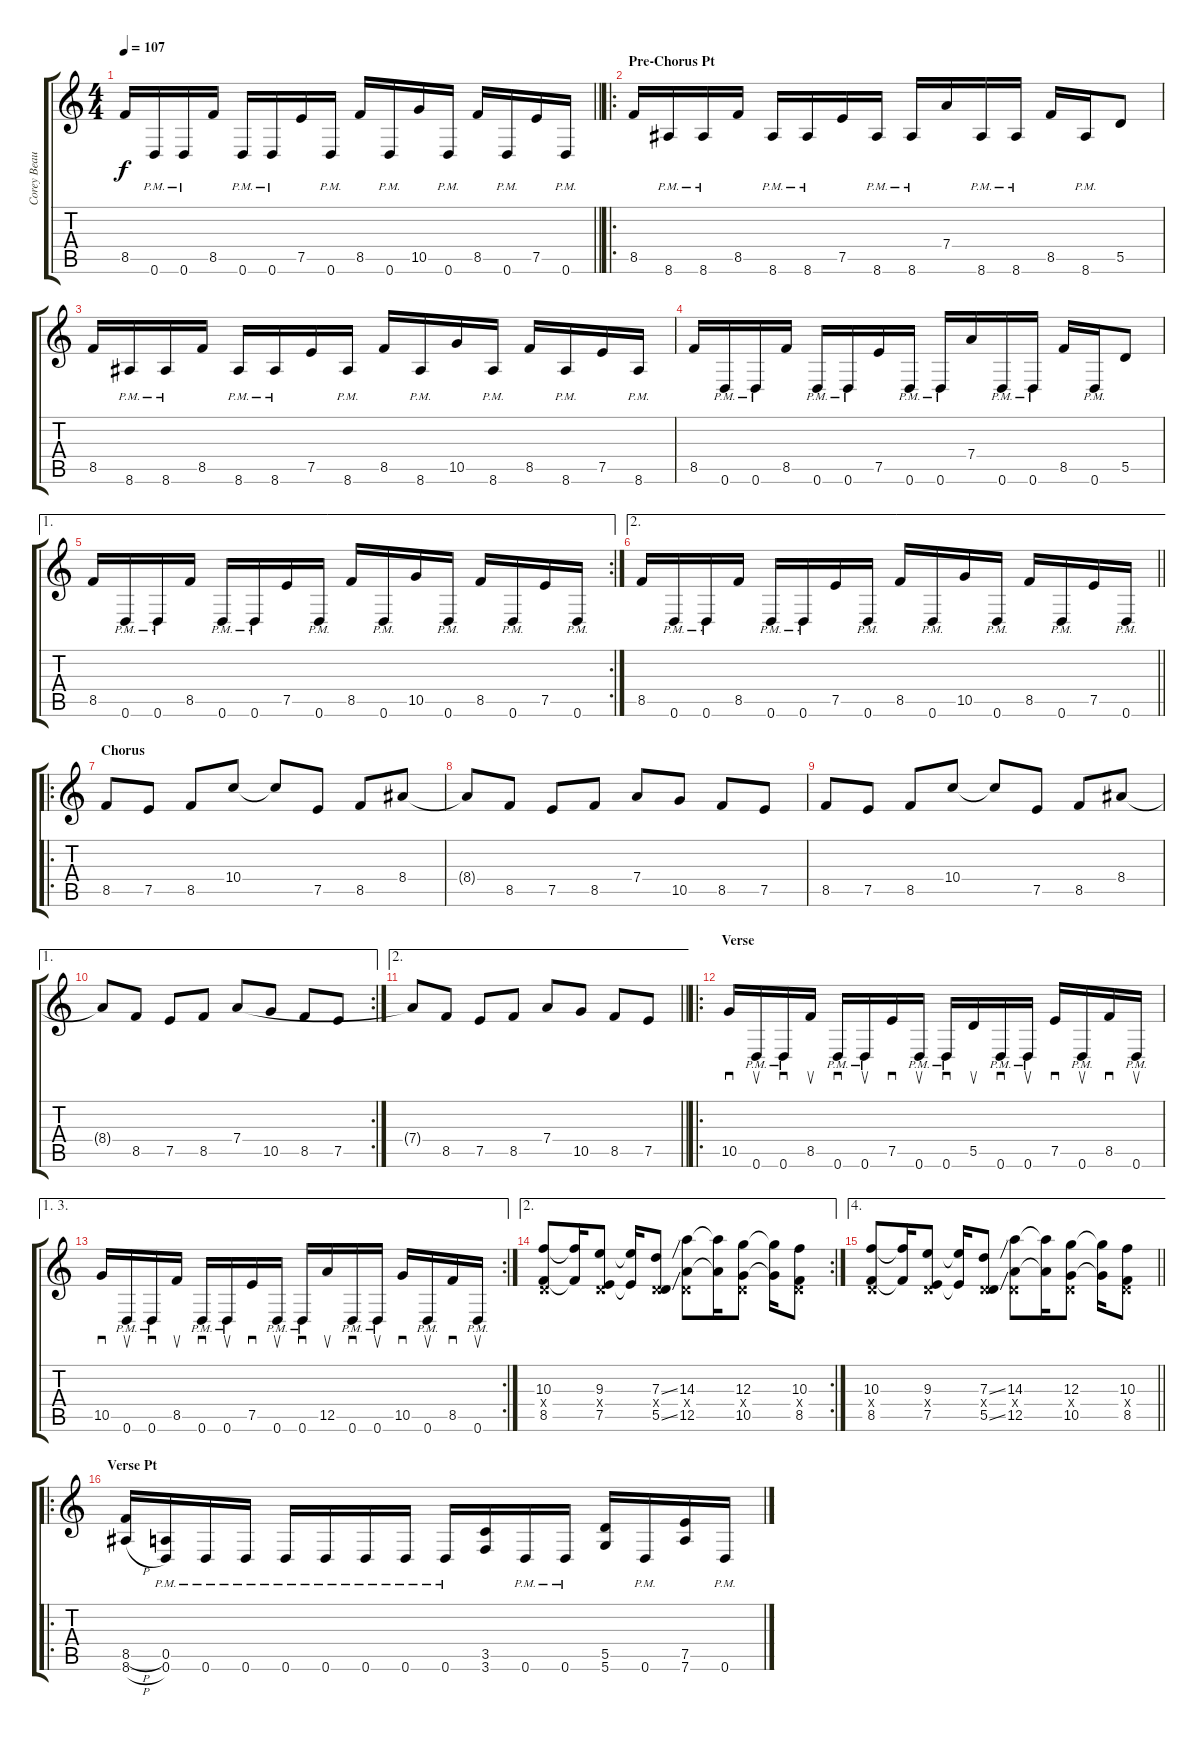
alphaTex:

\track ("Corey Beaulieu" "Corey Beau") {instrument distortionguitar}
\staff {score tabs}
\tuning (E4 B3 G3 D3 A2 D2) {hide}
\ts (4 4)
\tempo 107
\clef g2
\barLineRight lightlight
\ks c
8.5.16{dy f} 0.6{pm}.16 0.6{pm}.16 8.5.16 0.6{pm}.16 0.6{pm}.16 7.5.16 0.6{pm}.16 8.5.16 0.6{pm}.16 10.5.16 0.6{pm}.16 8.5.16 0.6{pm}.16 7.5.16 0.6{pm}.16 |
\ro
\section ("" "Pre-Chorus Pt")
8.5.16 8.6{pm}.16 8.6{pm}.16 8.5.16 8.6{pm}.16 8.6{pm}.16 7.5.16 8.6{pm}.16 8.6{pm}.16 7.4.16 8.6{pm}.16 8.6{pm}.16 8.5.16 8.6{pm}.16 5.5.8 |
8.5.16 8.6{pm}.16 8.6{pm}.16 8.5.16 8.6{pm}.16 8.6{pm}.16 7.5.16 8.6{pm}.16 8.5.16 8.6{pm}.16 10.5.16 8.6{pm}.16 8.5.16 8.6{pm}.16 7.5.16 8.6{pm}.16 |
8.5.16 0.6{pm}.16 0.6{pm}.16 8.5.16 0.6{pm}.16 0.6{pm}.16 7.5.16 0.6{pm}.16 0.6{pm}.16 7.4.16 0.6{pm}.16 0.6{pm}.16 8.5.16 0.6{pm}.16 5.5.8 |
\ae 1
\rc 2
8.5.16 0.6{pm}.16 0.6{pm}.16 8.5.16 0.6{pm}.16 0.6{pm}.16 7.5.16 0.6{pm}.16 8.5.16 0.6{pm}.16 10.5.16 0.6{pm}.16 8.5.16 0.6{pm}.16 7.5.16 0.6{pm}.16 |
\ae 2
\barLineRight lightlight
8.5.16 0.6{pm}.16 0.6{pm}.16 8.5.16 0.6{pm}.16 0.6{pm}.16 7.5.16 0.6{pm}.16 8.5.16 0.6{pm}.16 10.5.16 0.6{pm}.16 8.5.16 0.6{pm}.16 7.5.16 0.6{pm}.16 |
\ro
\section ("" "Chorus")
8.5.8 7.5.8 8.5.8 10.4.8 10.4{t}.8 7.5.8 8.5.8 8.4.8 |
8.4{t}.8 8.5.8 7.5.8 8.5.8 7.4.8 10.5.8 8.5.8 7.5.8 |
8.5.8 7.5.8 8.5.8 10.4.8 10.4{t}.8 7.5.8 8.5.8 8.4.8 |
\ae 1
\rc 2
8.4{t}.8 8.5.8 7.5.8 8.5.8 7.4.8 10.5.8 8.5.8 7.5.8 |
\ae 2
\barLineRight lightlight
7.4{t}.8 8.5.8 7.5.8 8.5.8 7.4.8 10.5.8 8.5.8 7.5.8 |
\ro
\section ("" "Verse")
10.5.16{sd} 0.6{pm}.16{su} 0.6{pm}.16{sd} 8.5.16{su} 0.6{pm}.16{sd} 0.6{pm}.16{su} 7.5.16{sd} 0.6{pm}.16{su} 0.6{pm}.16{sd} 5.5.16{su} 0.6{pm}.16{sd} 0.6{pm}.16{su} 7.5.16{sd} 0.6{pm}.16{su} 8.5.16{sd} 0.6{pm}.16{su} |
\ae (1 3)
\rc 2
10.5.16{sd} 0.6{pm}.16{su} 0.6{pm}.16{sd} 8.5.16{su} 0.6{pm}.16{sd} 0.6{pm}.16{su} 7.5.16{sd} 0.6{pm}.16{su} 0.6{pm}.16{sd} 12.5.16{su} 0.6{pm}.16{sd} 0.6{pm}.16{su} 10.5.16{sd} 0.6{pm}.16{su} 8.5.16{sd} 0.6{pm}.16{su} |
\ae 2
\rc 2
(10.3 0.4{x} 8.5).8 (10.3{t} 8.5{t}).16 (9.3 0.4{x} 7.5).8 (9.3{t} 7.5{t}).16 (7.3{ss} 0.4{x} 5.5{ss}).8 (14.3 0.4{x} 12.5).8 (14.3{t} 12.5{t}).16 (12.3 0.4{x} 10.5).8 (12.3{t} 10.5{t}).16 (10.3 0.4{x} 8.5).8 |
\ae 4
\barLineRight lightlight
(10.3 0.4{x} 8.5).8 (10.3{t} 8.5{t}).16 (9.3 0.4{x} 7.5).8 (9.3{t} 7.5{t}).16 (7.3{ss} 0.4{x} 5.5{ss}).8 (14.3 0.4{x} 12.5).8 (14.3{t} 12.5{t}).16 (12.3 0.4{x} 10.5).8 (12.3{t} 10.5{t}).16 (10.3 0.4{x} 8.5).8 |
\ro
\section ("" "Verse Pt")
(8.5{h} 8.6{h}).16 (0.5{pm} 0.6{pm}).16 0.6{pm}.16 0.6{pm}.16 0.6{pm}.16 0.6{pm}.16 0.6{pm}.16 0.6{pm}.16 0.6{pm}.16 (3.5 3.6).16 0.6{pm}.16 0.6{pm}.16 (5.5 5.6).16 0.6{pm}.16 (7.5 7.6).16 0.6{pm}.16
